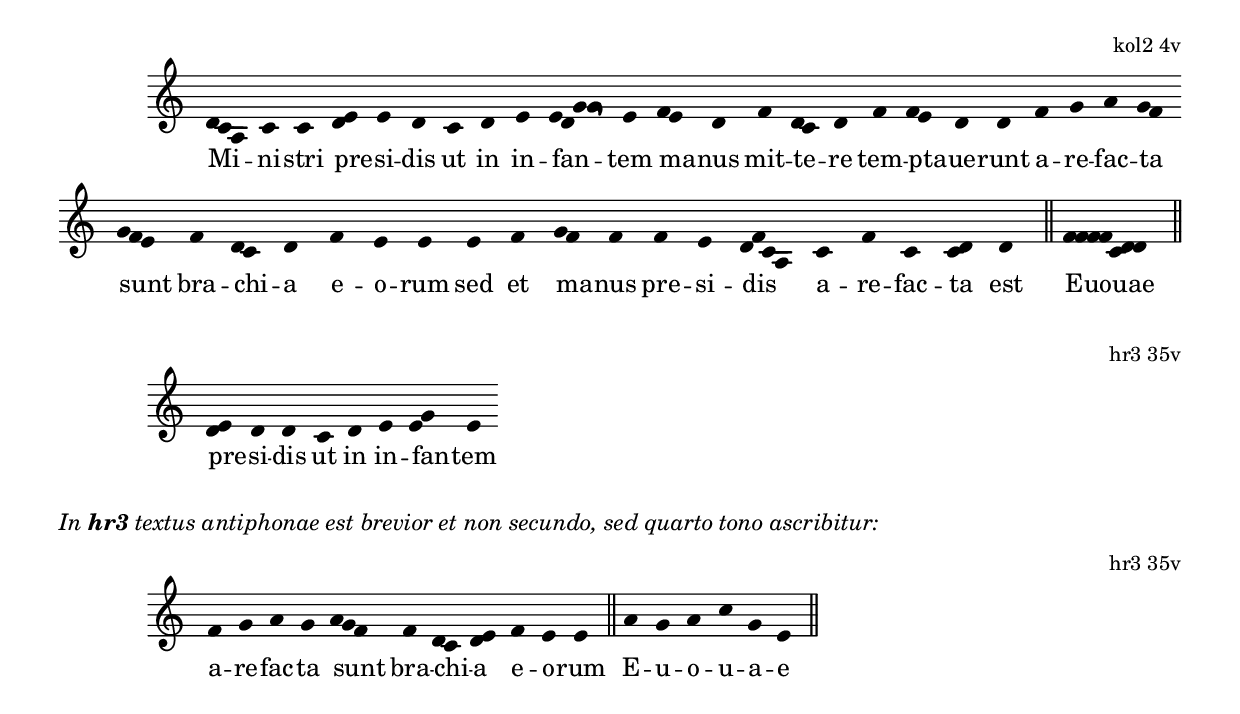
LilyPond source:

\version "2.19.32"

\include "../lib/synopsis.ily"

\score {
  \transpose c c' {
    \plainchant
    \melisma { d c a, } c c \bar "" \melisma { d e } e d \bar ""
    c \bar "" d \bar "" e \melisma { e d g \strophicus g } e \bar "" \melisma { f e } d \bar "" f \melisma { d c } d \bar "" f \melisma { f e } d d \bar ""
    f g a \melisma { g f } \bar "" \melisma { g f e } \bar "" f \melisma { d c } d \bar "" f e e \bar ""
    e \bar "" f \bar "" \melisma { g f } f \bar "" f e \melisma { d f c a, } \bar ""
    c f c \melisma { c d } \bar "" d \bar "||"

    \melisma { f f f f c d d } \bar "||"
  }
  \addlyrics {
    Mi -- ni -- stri pre -- si -- dis
    ut in in -- fan -- tem ma -- nus mit -- te -- re tem -- pta -- ue -- runt
    a -- re -- fac -- ta sunt bra -- chi -- a e -- o -- rum
    sed et ma -- nus pre -- si -- dis
    a -- re -- fac -- ta est

    Euouae
  }
  \header {
    fontes = "kol2 4v"
  }
}

\score {
  \transpose c c' {
    \plainchant
    \melisma { d e } d d
    c d e \melisma { e g } e
  }
  \addlyrics {
    pre -- si -- dis
    ut in in -- fan -- tem
  }
  \header {
    fontes = "hr3 35v"
  }
}

\markup\italic{
  In \bold{hr3} textus antiphonae est brevior et non secundo,
  sed quarto tono ascribitur:
}

\score {
  \transpose c c' {
    \plainchant
    f g a g \melisma { a g f } f \melisma { d c } \melisma { d e } f e e \bar "||"

    a g a c' g e \bar "||"
  }
  \addlyrics {
    a -- re -- fac -- ta sunt bra -- chi -- a e -- o -- rum

    E -- u -- o -- u -- a -- e
  }
  \header {
    fontes = "hr3 35v"
  }
}
